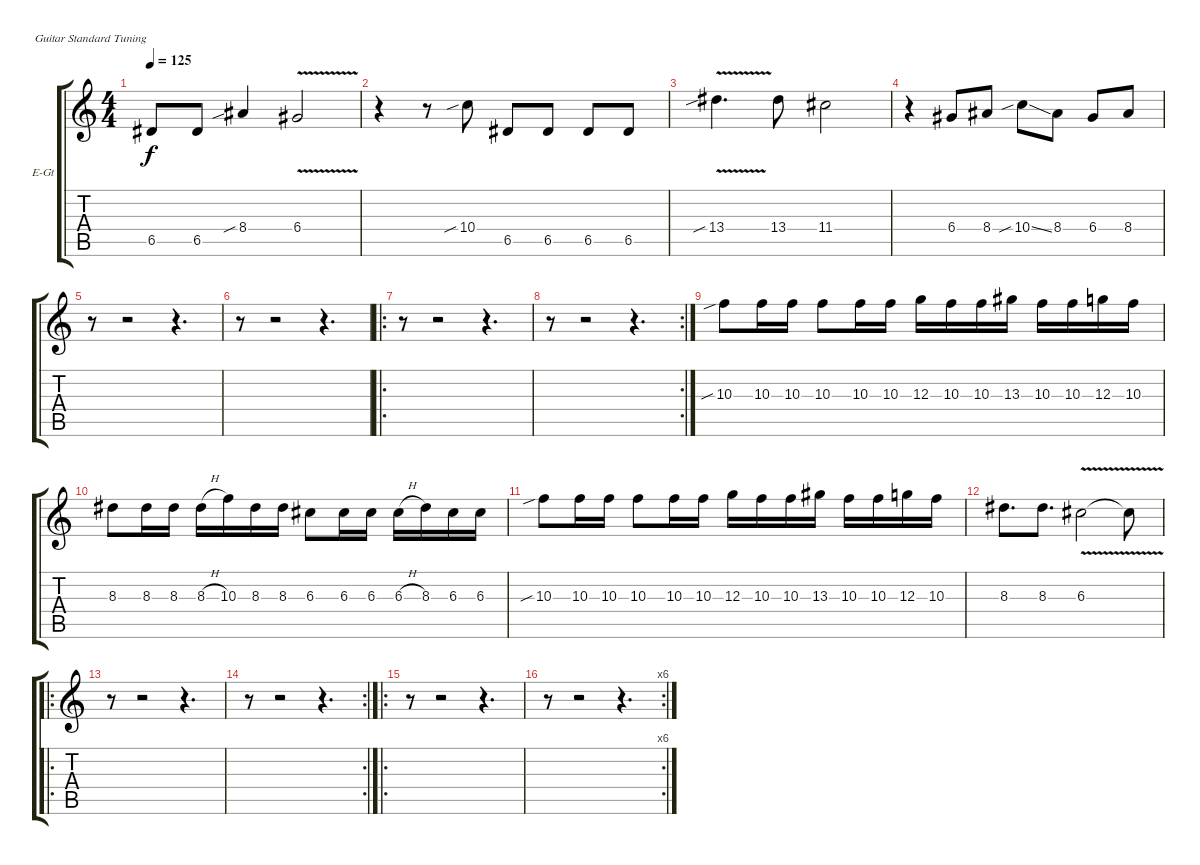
\bracketExtendMode groupsimilarinstruments
\firstSystemTrackNameOrientation horizontal
\otherSystemsTrackNameOrientation horizontal
\track ("Track 2" "E-Gt") {instrument distortionguitar}
\staff {score tabs}
\tuning (E4 B3 G3 D3 A2 E2)
\ts (4 4)
\tempo 125
\clef g2
\ks c
6.5.8{dy f} 6.5.8 8.4{sib}.4 6.4{v}.2 |
r.4 r.8 10.4{sib}.8 6.5.8 6.5.8 6.5.8 6.5.8 |
13.4{v sib}.4{d} 13.4.8 11.4.2 |
r.4 6.4.8 8.4.8 10.4{sib ss}.8 8.4.8 6.4.8 8.4.8 |
r.8 r.2 r.4{d} |
r.8 r.2 r.4{d} |
\ro
r.8 r.2 r.4{d} |
\rc 2
r.8 r.2 r.4{d} |
10.3{sib}.8 10.3.16 10.3.16 10.3.8 10.3.16 10.3.16 12.3.16 10.3.16 10.3.16 13.3.16 10.3.16 10.3.16 12.3.16 10.3.16 |
8.3.8 8.3.16 8.3.16 8.3{h}.16 10.3.16 8.3.16 8.3.16 6.3.8 6.3.16 6.3.16 6.3{h}.16 8.3.16 6.3.16 6.3.16 |
10.3{sib}.8 10.3.16 10.3.16 10.3.8 10.3.16 10.3.16 12.3.16 10.3.16 10.3.16 13.3.16 10.3.16 10.3.16 12.3.16 10.3.16 |
8.3.8{d} 8.3.8{d} 6.3{v}.2 6.3{v t}.8 |
\ro
r.8 r.2 r.4{d} |
\rc 2
r.8 r.2 r.4{d} |
\ro
r.8 r.2 r.4{d} |
\rc 6
r.8 r.2 r.4{d}
